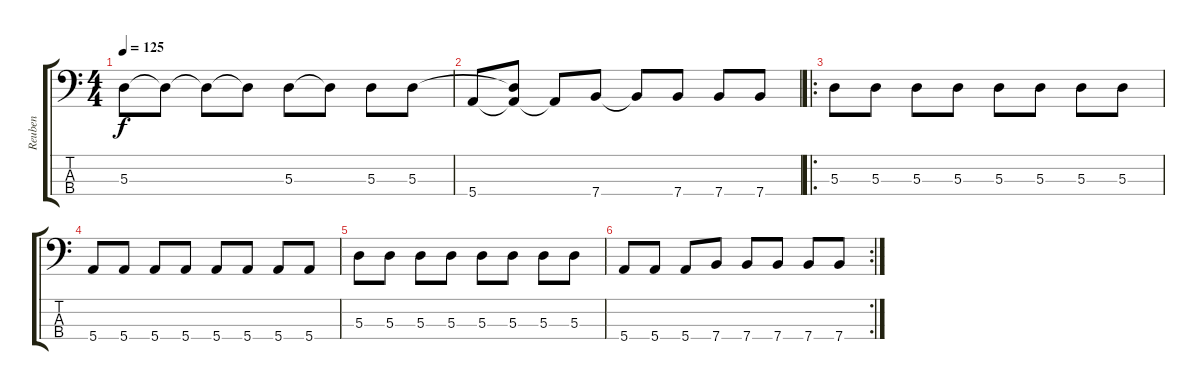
\track ("Reuben" "Reuben") {instrument electricbasspick}
\staff {score tabs}
\tuning (G2 D2 A1 E1) {hide}
\ts (4 4)
\tempo 125
\clef f4
\ks c
5.3.8{dy f} 5.3{t}.8 5.3{t}.8 5.3{t}.8 5.3.8 5.3{t}.8 5.3.8 5.3.8 |
5.4.8 (5.3{t} 5.4{t}).8 5.4{t}.8 7.4.8 7.4{t}.8 7.4.8 7.4.8 7.4.8 |
\ro
5.3.8 5.3.8 5.3.8 5.3.8 5.3.8 5.3.8 5.3.8 5.3.8 |
5.4.8 5.4.8 5.4.8 5.4.8 5.4.8 5.4.8 5.4.8 5.4.8 |
5.3.8 5.3.8 5.3.8 5.3.8 5.3.8 5.3.8 5.3.8 5.3.8 |
\rc 2
5.4.8 5.4.8 5.4.8 7.4.8 7.4.8 7.4.8 7.4.8 7.4.8
